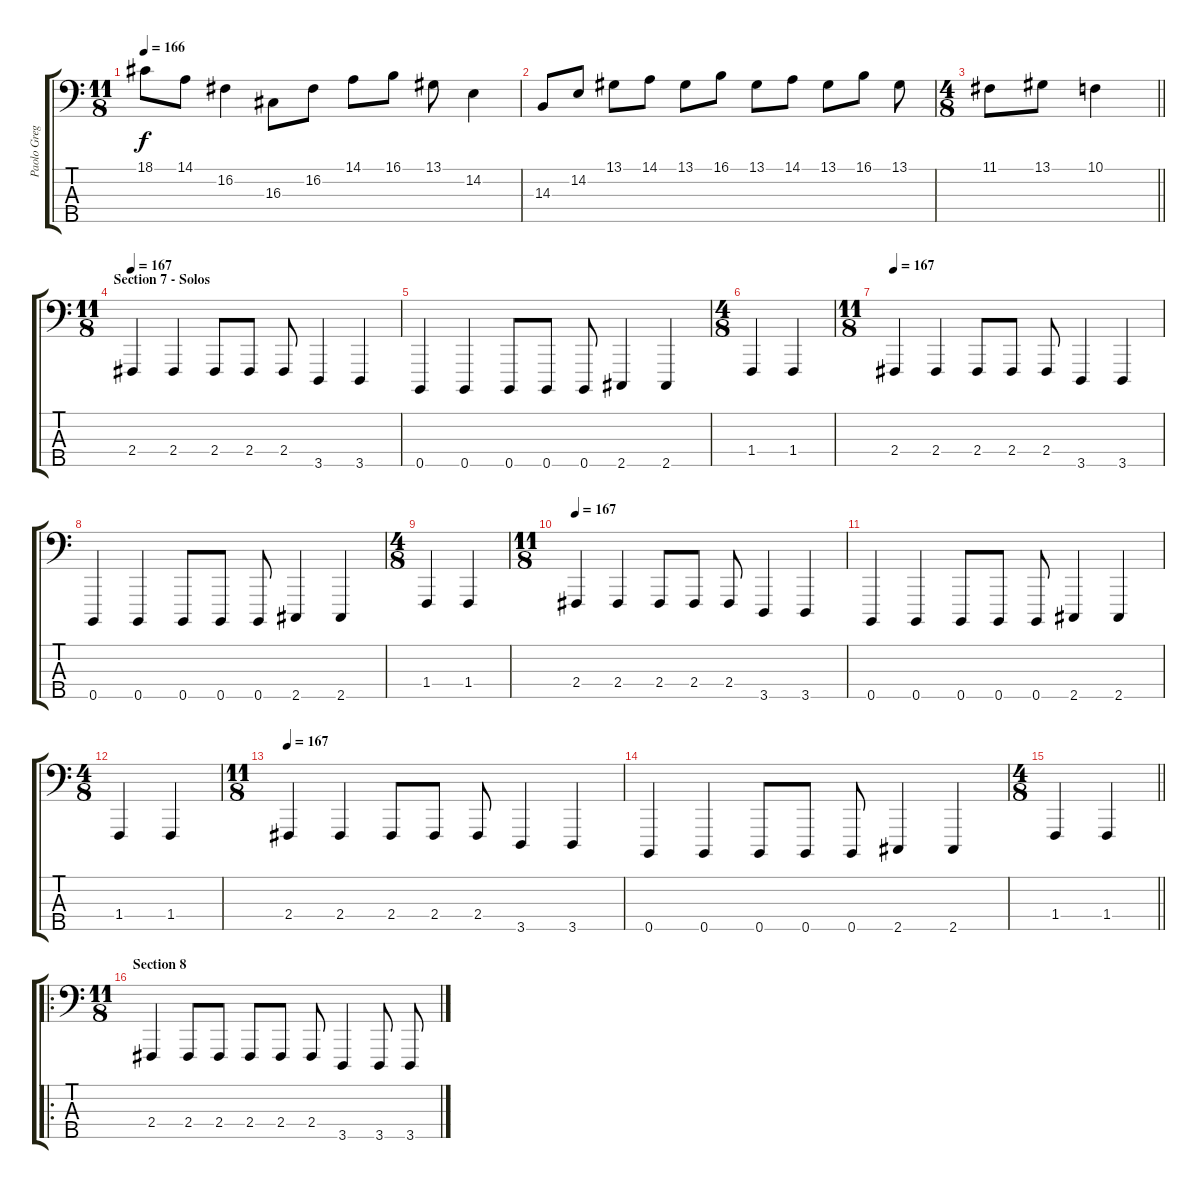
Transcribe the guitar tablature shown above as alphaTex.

\track ("Paolo Gregelotto" "Paolo Greg") {instrument clavinet}
\staff {score tabs}
\tuning (G2 D2 A1 E1 B0) {hide}
\ts (11 8)
\tempo 166
\clef f4
\ks c
18.1.8{dy f} 14.1.8 16.2.4 16.3.8 16.2.8 14.1.8 16.1.8 13.1.8 14.2.4 |
14.3.8 14.2.8 13.1.8 14.1.8 13.1.8 16.1.8 13.1.8 14.1.8 13.1.8 16.1.8 13.1.8 |
\ts (4 8)
\barLineRight lightlight
11.1.8 13.1.8 10.1.4 |
\ts (11 8)
\section ("" "Section 7 - Solos")
\tempo 167
2.4.4 2.4.4 2.4.8 2.4.8 2.4.8 3.5.4 3.5.4 |
0.5.4 0.5.4 0.5.8 0.5.8 0.5.8 2.5.4 2.5.4 |
\ts (4 8)
1.4.4 1.4.4 |
\ts (11 8)
\tempo 167
2.4.4 2.4.4 2.4.8 2.4.8 2.4.8 3.5.4 3.5.4 |
0.5.4 0.5.4 0.5.8 0.5.8 0.5.8 2.5.4 2.5.4 |
\ts (4 8)
1.4.4 1.4.4 |
\ts (11 8)
\tempo 167
2.4.4 2.4.4 2.4.8 2.4.8 2.4.8 3.5.4 3.5.4 |
0.5.4 0.5.4 0.5.8 0.5.8 0.5.8 2.5.4 2.5.4 |
\ts (4 8)
1.4.4 1.4.4 |
\ts (11 8)
\tempo 167
2.4.4 2.4.4 2.4.8 2.4.8 2.4.8 3.5.4 3.5.4 |
0.5.4 0.5.4 0.5.8 0.5.8 0.5.8 2.5.4 2.5.4 |
\ts (4 8)
\barLineRight lightlight
1.4.4 1.4.4 |
\ro
\ts (11 8)
\section ("" "Section 8")
2.4.4 2.4.8 2.4.8 2.4.8 2.4.8 2.4.8 3.5.4 3.5.8 3.5.8
